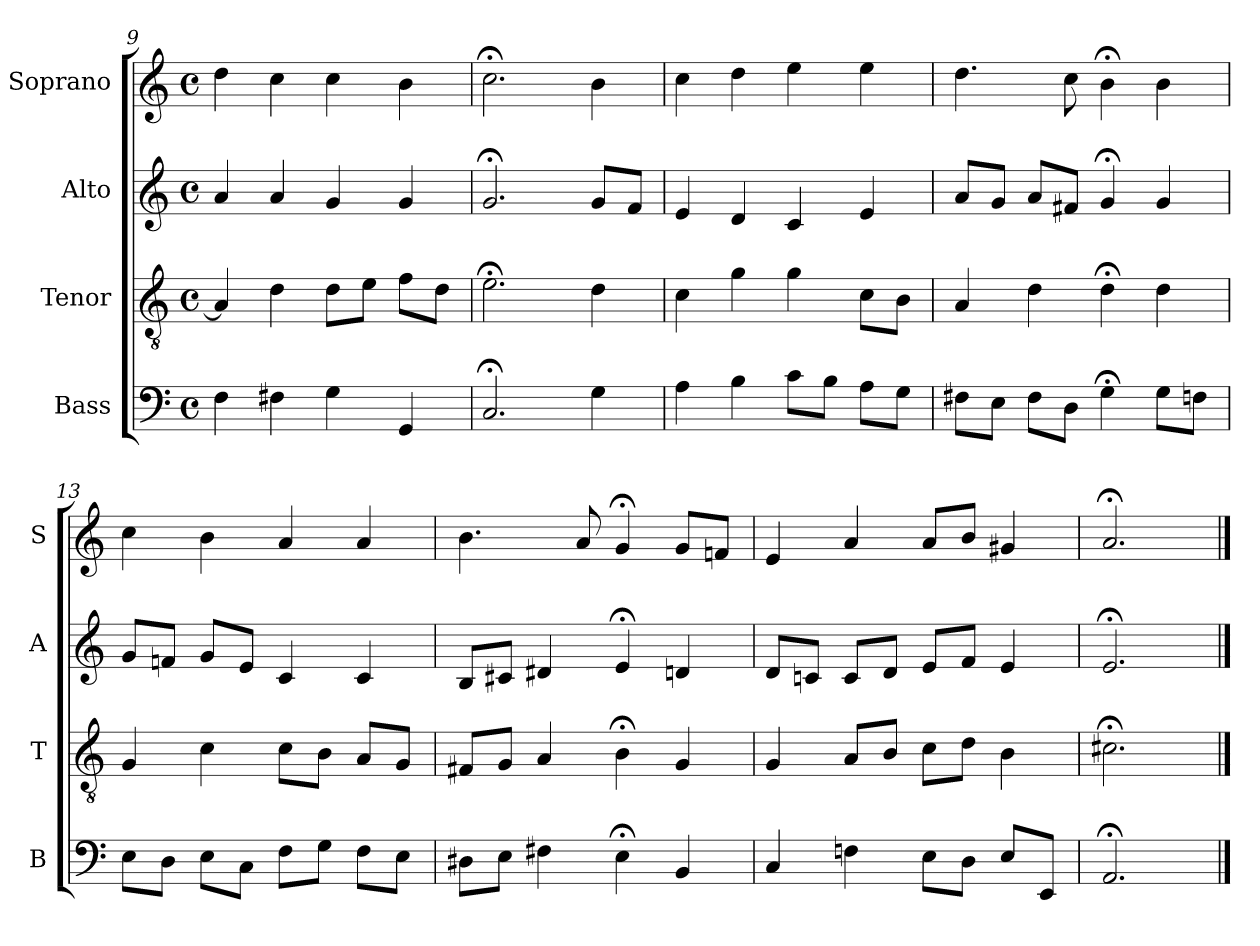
**kern	**kern	**kern	**kern
*part4	*part3	*part2	*part1
*staff4	*staff3	*staff2	*staff1
*I"Bass	*I"Tenor	*I"Alto	*I"Soprano
*I'B	*I'T	*I'A	*I'S
*clefF4	*clefGv2	*clefG2	*clefG2
*k[]	*k[]	*k[]	*k[]
*a:	*a:	*a:	*a:
*M4/4	*M4/4	*M4/4	*M4/4
*met(c)	*met(c)	*met(c)	*met(c)
=9	=9	=9	=9
4F	4A]	4a	4dd
4F#X	4d	4a	4cc
4G	8dL	4g	4cc
.	8eJ	.	.
4GG	8fL	4g	4b
.	8dJ	.	.
=10	=10	=10	=10
2.C;<	2.e;<	2.g;<	2.cc;<
4G	4d	8gL	4b
.	.	8fJ	.
=11	=11	=11	=11
4A	4c	4e	4cc
4B	4g	4d	4dd
8cL	4g	4c	4ee
8BJ	.	.	.
8AL	8cL	4e	4ee
8GJ	8BJ	.	.
=12	=12	=12	=12
8F#XL	4A	8aL	4.dd
8EJ	.	8gJ	.
8F#L	4d	8aL	.
8DJ	.	8f#XJ	8cc
4G;<	4d;<	4g;<	4b;<
8GL	4d	4g	4b
8FnJ	.	.	.
=13	=13	=13	=13
8EL	4G	8gL	4cc
8DJ	.	8fnJ	.
8EL	4c	8gL	4b
8CJ	.	8eJ	.
8FL	8cL	4c	4a
8GJ	8BJ	.	.
8FL	8AL	4c	4a
8EJ	8GJ	.	.
=14	=14	=14	=14
8D#XL	8F#XL	8BL	4.b
8EJ	8GJ	8c#XJ	.
4F#X	4A	4d#X	.
.	.	.	8a
4E;<	4B;<	4e;<	4g;<
4BB	4G	4dn	8gL
.	.	.	8fnJ
=15	=15	=15	=15
4C	4G	8dL	4e
.	.	8cnJ	.
4Fn	8AL	8cL	4a
.	8BJ	8dJ	.
8EL	8cL	8eL	8aL
8DJ	8dJ	8fJ	8bJ
8EL	4B	4e	4g#X
8EEJ	.	.	.
=16	=16	=16	=16
2.AA;<	2.c#X;<	2.e;<	2.a;<
==	==	==	==
*-	*-	*-	*-
